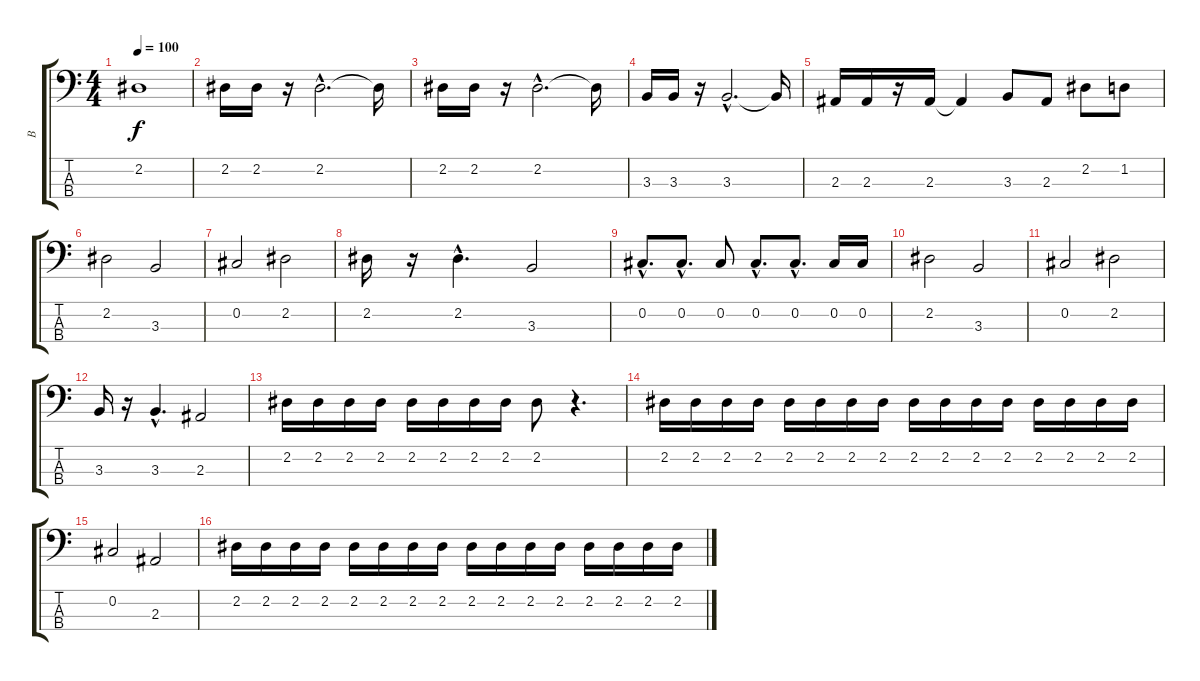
\track ("B" "B") {instrument electricbassfinger}
\staff {score tabs}
\tuning (Gb2 Db2 Ab1 Eb1) {hide}
\ts (4 4)
\tempo 100
\clef f4
\ks c
2.2.1{dy f instrument electricbassfinger} |
2.2.16 2.2.16 r.16 2.2{hac}.2{d} 2.2{t}.16 |
2.2.16 2.2.16 r.16 2.2{hac}.2{d} 2.2{t}.16 |
3.3.16 3.3.16 r.16 3.3{hac}.2{d} 3.3{t}.16 |
2.3.16 2.3.16 r.16 2.3.16 2.3{t}.4 3.3.8 2.3.8 2.2.8 1.2.8 |
2.2.2 3.3.2 |
0.2.2 2.2.2 |
2.2.16 r.16 2.2{hac}.4{d} 3.3.2 |
0.2{hac}.8{d} 0.2{hac}.8{d} 0.2.8 0.2{hac}.8{d} 0.2{hac}.8{d} 0.2.16 0.2.16 |
2.2.2 3.3.2 |
0.2.2 2.2.2 |
3.3.16 r.16 3.3{hac}.4{d} 2.3.2 |
2.2.16 2.2.16 2.2.16 2.2.16 2.2.16 2.2.16 2.2.16 2.2.16 2.2.8 r.4{d} |
2.2.16 2.2.16 2.2.16 2.2.16 2.2.16 2.2.16 2.2.16 2.2.16 2.2.16 2.2.16 2.2.16 2.2.16 2.2.16 2.2.16 2.2.16 2.2.16 |
0.2.2 2.3.2 |
2.2.16 2.2.16 2.2.16 2.2.16 2.2.16 2.2.16 2.2.16 2.2.16 2.2.16 2.2.16 2.2.16 2.2.16 2.2.16 2.2.16 2.2.16 2.2.16
